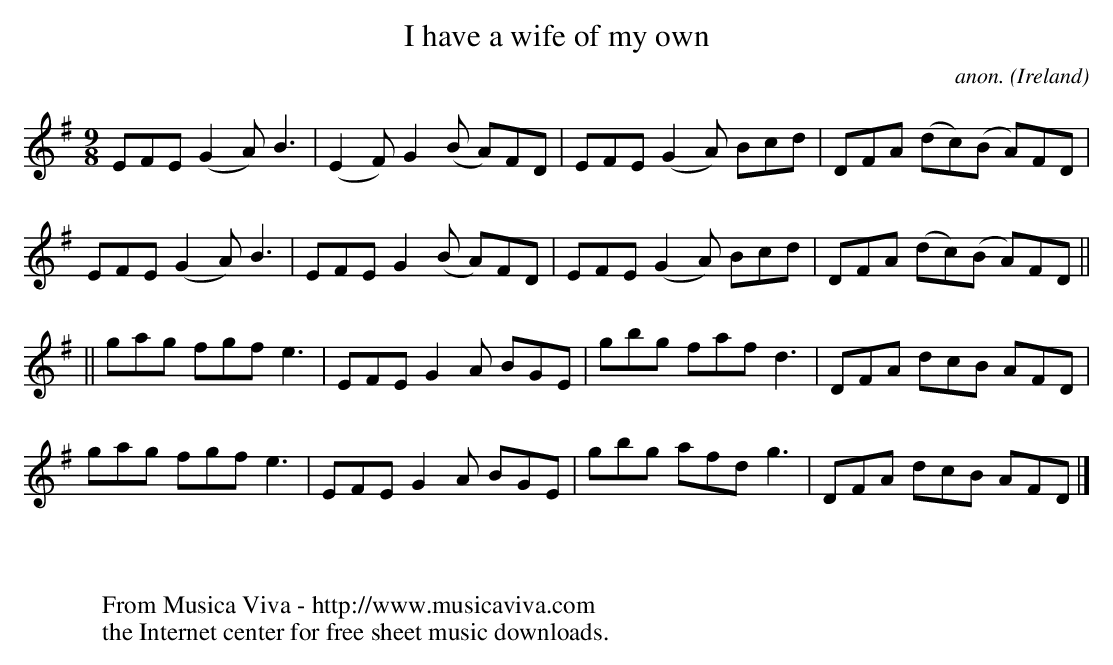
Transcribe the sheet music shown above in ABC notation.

X:1
T: I have a wife of my own
C:anon.
O:Ireland
0.abc
M:9/8
L:1/8
K:Dmix
EFE (G2A) B3|(E2F) G2(B A)FD|EFE (G2A) Bcd|DFA (dc)(B A)FD|
EFE (G2A) B3|EFE G2(B A)FD|EFE (G2A) Bcd|DFA (dc)(B A)FD||
||gag fgf e3|EFE G2A BGE|gbg faf d3|DFA dcB AFD|
gag fgf e3|EFE G2A BGE|gbg afd g3|DFA dcB AFD|]
W:
W:
W:  From Musica Viva - http://www.musicaviva.com
W:  the Internet center for free sheet music downloads.
